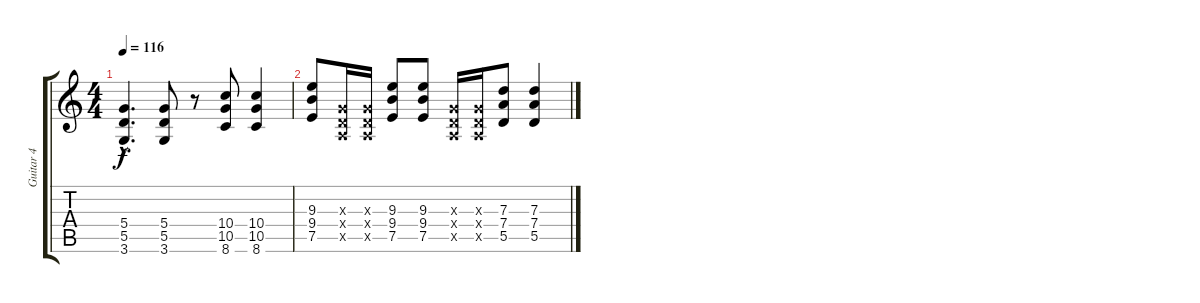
\track ("Guitar 4" "Guitar 4") {instrument distortionguitar}
\staff {score tabs}
\tuning (E4 B3 G3 D3 A2 E2) {hide}
\ts (4 4)
\tempo 116
\clef g2
\ks c
(5.4{hac} 5.5{hac} 3.6{hac}).4{d dy f} (5.4 5.5 3.6).8 r.8 (10.4 10.5 8.6).8 (10.4 10.5 8.6).4 |
(9.3 9.4 7.5).8 (0.3{x} 0.4{x} 0.5{x}).16 (0.3{x} 0.4{x} 0.5{x}).16 (9.3 9.4 7.5).8 (9.3 9.4 7.5).8 (0.3{x} 0.4{x} 0.5{x}).16 (0.3{x} 0.4{x} 0.5{x}).16 (7.3 7.4 5.5).8 (7.3 7.4 5.5).4
